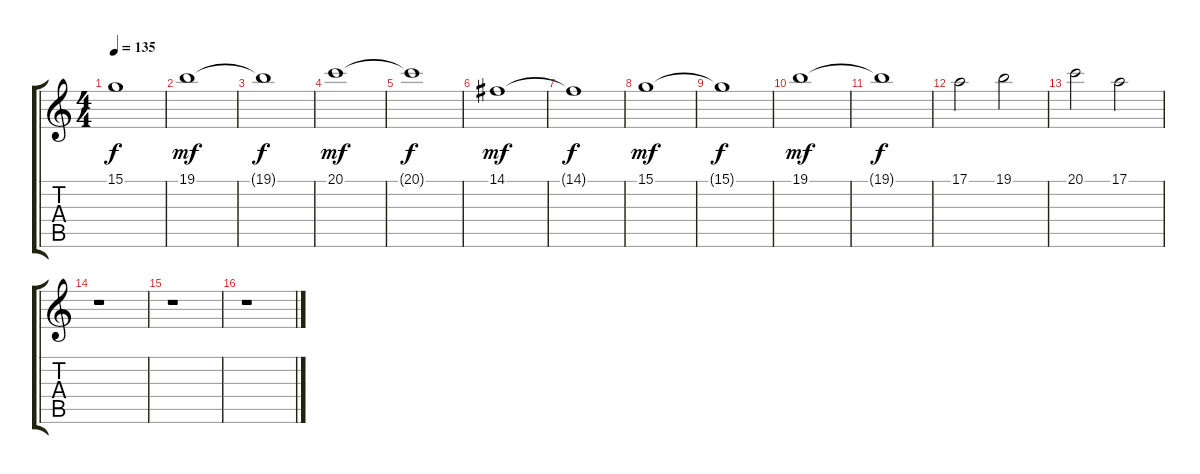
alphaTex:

\track "" {instrument stringensemble1}
\staff {score tabs}
\tuning (E4 B3 G3 D3 A2 E2) {hide}
\ts (4 4)
\tempo 135
\clef g2
\ks c
15.1{t}.1{dy f} |
19.1.1{dy mf} |
19.1{t}.1{dy f} |
20.1.1{dy mf} |
20.1{t}.1{dy f} |
14.1.1{dy mf} |
14.1{t}.1{dy f} |
15.1.1{dy mf} |
15.1{t}.1{dy f} |
19.1.1{dy mf} |
19.1{t}.1{dy f} |
17.1.2 19.1.2 |
20.1.2 17.1.2 |
r.1 |
r.1 |
r.1
